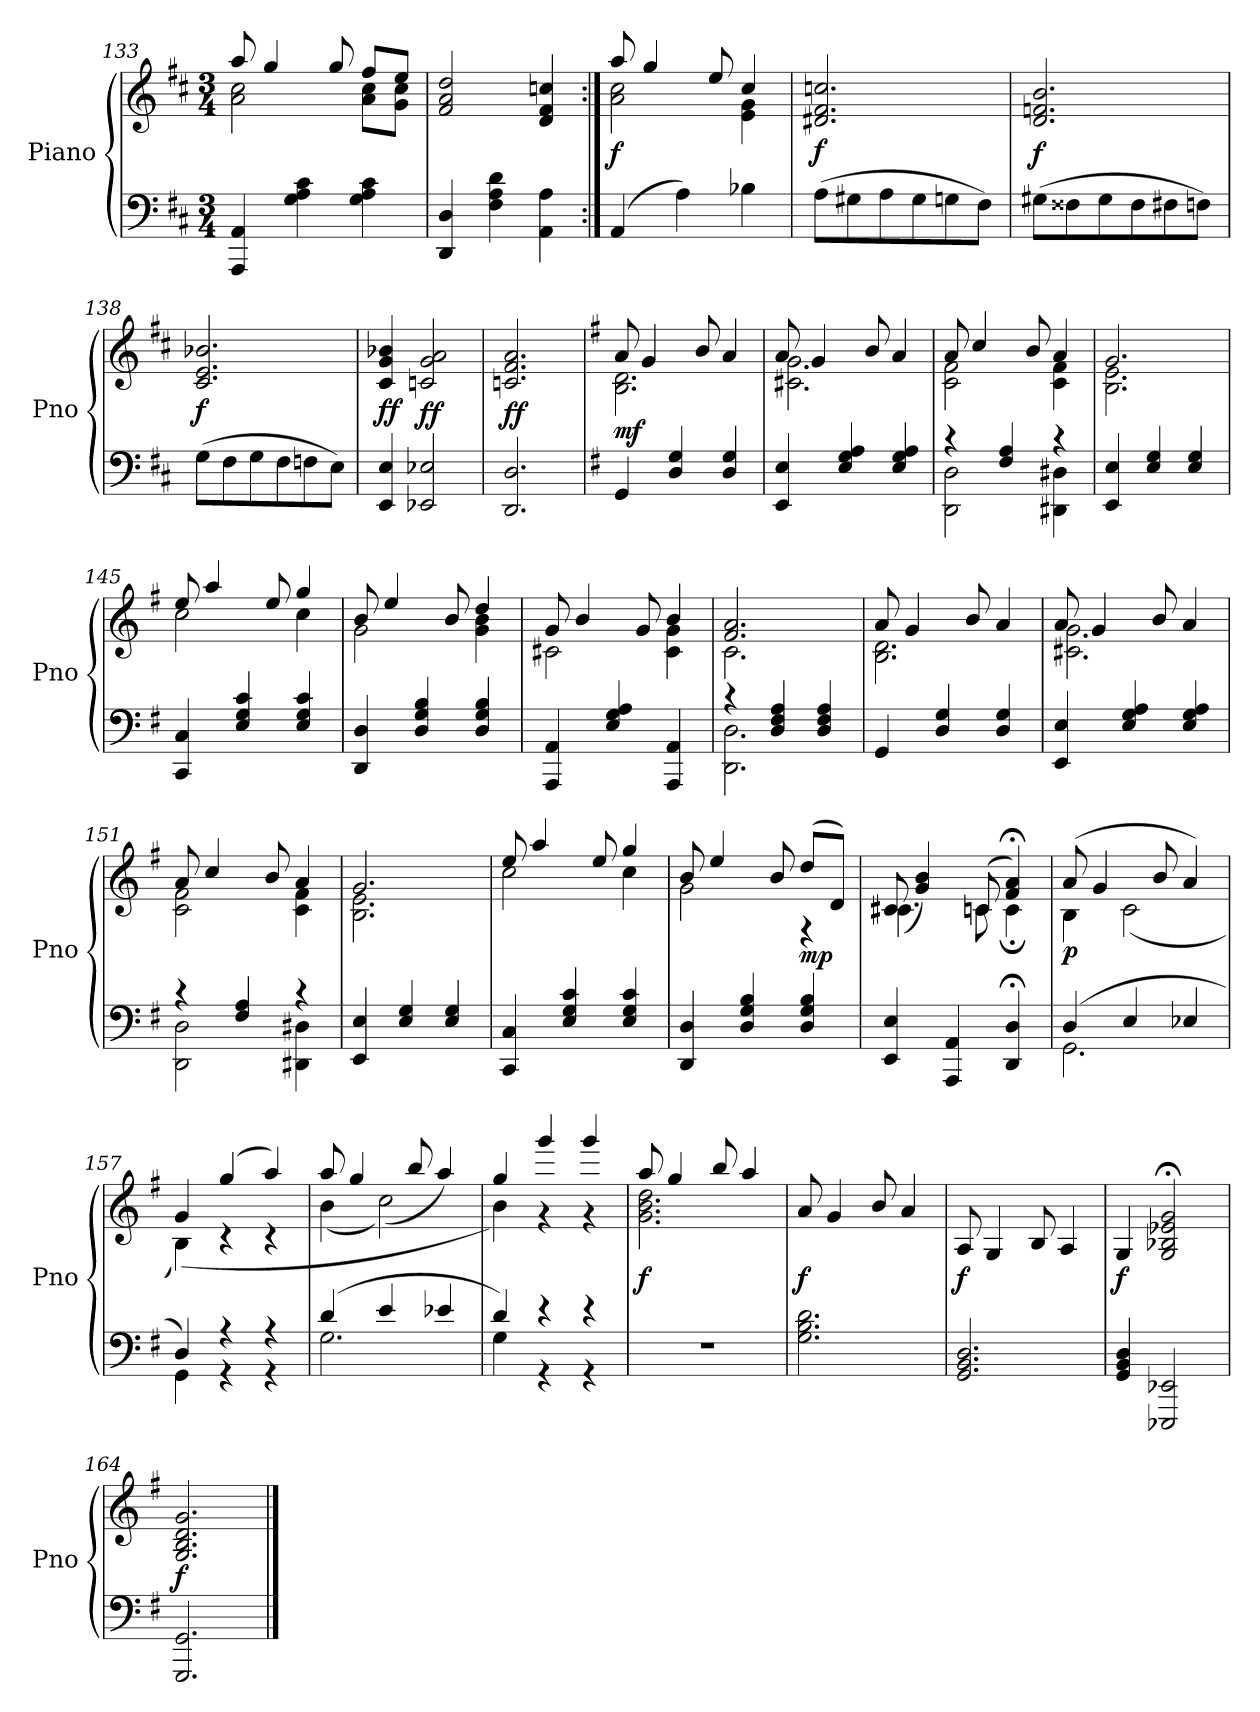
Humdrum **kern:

**kern	**kern	**dynam
*part1	*part1	*part1
*staff2	*staff1	*staff1/2
*I"Piano	*	*
*I'Pno	*	*
*clefF4	*clefG2	*
*k[f#c#]	*k[f#c#]	*
*M3/4	*M3/4	*
=133	=133	=133
*	*^	*
4AAA/ 4AA/	8aa/	2a\ 2cc#\	.
.	4gg/	.	.
4G\ 4A\ 4c#\	.	.	.
.	8gg/	.	.
4G\ 4A\ 4c#\	8ff#/L	8a\ 8cc#\L	.
.	8ee/J	8g\ 8cc#\J	.
*	*v	*v	*
=134	=134	=134
4DD/ 4D/	2f#/ 2a/ 2dd/	.
4F#\ 4A\ 4d\	.	.
4AA\ 4A\	4d/ 4f#/ 4ccn/	.
=135:|!	=135:|!	=135:|!
*	*^	*
(4AA/	8aa/	2a\ 2cc#\	f
.	4gg/	.	.
4A\)	.	.	.
.	8ee/	.	.
4B-X\	4cc#/	4e\ 4g\	.
*	*v	*v	*
=136	=136	=136
(8A\L	2.d#X/ 2.f#/ 2.ccn/	f
8G#X\	.	.
8A\	.	.
8G#\	.	.
8Gn\	.	.
8F#\J)	.	.
=137	=137	=137
(8G#X\L	2.d/ 2.fn/ 2.b/	f
8F##X\	.	.
8G#\	.	.
8F##\	.	.
8F#X\	.	.
8Fn\J)	.	.
=138	=138	=138
(8G\L	2.c#/ 2.e/ 2.b-X/	f
8F#\	.	.
8G\	.	.
8F#\	.	.
8Fn\	.	.
8E\J)	.	.
=139	=139	=139
4EE/ 4E/	4c#/ 4g/ 4b-X/	ff
2EE-X/ 2E-X/	2cn/ 2g/ 2a/	ff
=140	=140	=140
2.DD/ 2.D/	2.cn/ 2.f#/ 2.a/	ff
=141	=141	=141
*k[f#]	*k[f#]	*
*	*^	*
4GG/	8a/	2.B\ 2.d\	mf
.	4g/	.	.
4D/ 4G/	.	.	.
.	8b/	.	.
4D/ 4G/	4a/	.	.
=142	=142	=142	=142
4EE/ 4E/	8a/	2.c#X\ 2.g\	.
.	4g/	.	.
4E/ 4G/ 4A/	.	.	.
.	8b/	.	.
4E/ 4G/ 4A/	4a/	.	.
=143	=143	=143	=143
*^	*	*	*
4r	2DD\ 2D\	8a/	2c\ 2f#\	.
.	.	4cc/	.	.
4F#/ 4A/	.	.	.	.
.	.	8b/	.	.
4r	4DD#X\ 4D#X\	4a/	4c\ 4f#\	.
*v	*v	*	*	*
=144	=144	=144	=144
4EE/ 4E/	2.g/	2.B\ 2.e\	.
4E/ 4G/	.	.	.
4E/ 4G/	.	.	.
=145	=145	=145	=145
4CC/ 4C/	8ee/	2cc\	.
.	4aa/	.	.
4E/ 4G/ 4c/	.	.	.
.	8ee/	.	.
4E/ 4G/ 4c/	4gg/	4cc\	.
=146	=146	=146	=146
4DD/ 4D/	8b/	2g\	.
.	4ee/	.	.
4D/ 4G/ 4B/	.	.	.
.	8b/	.	.
4D/ 4G/ 4B/	4dd/	4g\ 4b\	.
=147	=147	=147	=147
4AAA/ 4AA/	8g/	2c#X\	.
.	4b/	.	.
4E/ 4G/ 4A/	.	.	.
.	8g/	.	.
4AAA/ 4AA/	4b/	4c#\ 4g\	.
=148	=148	=148	=148
*^	*	*	*
4r	2.DD\ 2.D\	2.f#/ 2.a/	2.c\	.
4D/ 4F#/ 4A/	.	.	.	.
4D/ 4F#/ 4A/	.	.	.	.
*v	*v	*	*	*
=149	=149	=149	=149
4GG/	8a/	2.B\ 2.d\	.
.	4g/	.	.
4D/ 4G/	.	.	.
.	8b/	.	.
4D/ 4G/	4a/	.	.
=150	=150	=150	=150
4EE/ 4E/	8a/	2.c#X\ 2.g\	.
.	4g/	.	.
4E/ 4G/ 4A/	.	.	.
.	8b/	.	.
4E/ 4G/ 4A/	4a/	.	.
=151	=151	=151	=151
*^	*	*	*
4r	2DD\ 2D\	8a/	2c\ 2f#\	.
.	.	4cc/	.	.
4F#/ 4A/	.	.	.	.
.	.	8b/	.	.
4r	4DD#X\ 4D#X\	4a/	4c\ 4f#\	.
*v	*v	*	*	*
=152	=152	=152	=152
4EE/ 4E/	2.g/	2.B\ 2.e\	.
4E/ 4G/	.	.	.
4E/ 4G/	.	.	.
=153	=153	=153	=153
4CC/ 4C/	8ee/	2cc\	.
.	4aa/	.	.
4E/ 4G/ 4c/	.	.	.
.	8ee/	.	.
4E/ 4G/ 4c/	4gg/	4cc\	.
=154	=154	=154	=154
4DD/ 4D/	8b/	2g\	.
.	4ee/	.	.
4D/ 4G/ 4B/	.	.	.
.	8b/	.	.
4D/ 4G/ 4B/	(8dd/L	4r	mp
.	8d/J)	.	.
=155	=155	=155	=155
4EE/ 4E/	8c#X/	(4.c#X\	.
.	4g/ 4b/)	.	.
4AAA/ 4AA/	.	.	.
.	(8cn/	8cn\	.
4DD;</ 4D;</	4f#;</ 4a;</)	4c;<\	.
=156	=156	=156	=156
*^	*	*	*
(4D/	2.GG\	(8a/	4B\	p
.	.	4g/	.	.
4E/	.	.	(2c\	.
.	.	8b/	.	.
4E-X/	.	4a/)	.	.
=157	=157	=157	=157	=157
4D/)	4GG\	4g/	(4B\)	.
4r	4r	(4gg/	4r	.
4r	4r	4aa/)	4r	.
=158	=158	=158	=158	=158
(4d/	2.G\	8aa/	(4b\	.
.	.	4gg/	.	.
4e/	.	.	(2cc\)	.
.	.	8bb/	.	.
4e-X/	.	4aa/)	.	.
=159	=159	=159	=159	=159
4d/)	4G\	4gg/	4b\)	.
4r	4r	4ggg/	4r	.
4r	4r	4ggg/	4r	.
*v	*v	*	*	*
=160	=160	=160	=160
2.r	8aa/	2.g\ 2.b\ 2.dd\	f
.	4gg/	.	.
.	8bb/	.	.
.	4aa/	.	.
*	*v	*v	*
=161	=161	=161
2.G\ 2.B\ 2.d\	8a/	f
.	4g/	.
.	8b/	.
.	4a/	.
=162	=162	=162
2.GG/ 2.BB/ 2.D/	8A/	f
.	4G/	.
.	8B/	.
.	4A/	.
=163	=163	=163
4GG/ 4BB/ 4D/	4G/	f
2EEE-X/ 2EE-X/	2G;</ 2B-X;</ 2e-X;</ 2g;</	.
=164	=164	=164
2.GGG/ 2.GG/	2.G/ 2.B/ 2.d/ 2.g/	f
==	==	==
*-	*-	*-
